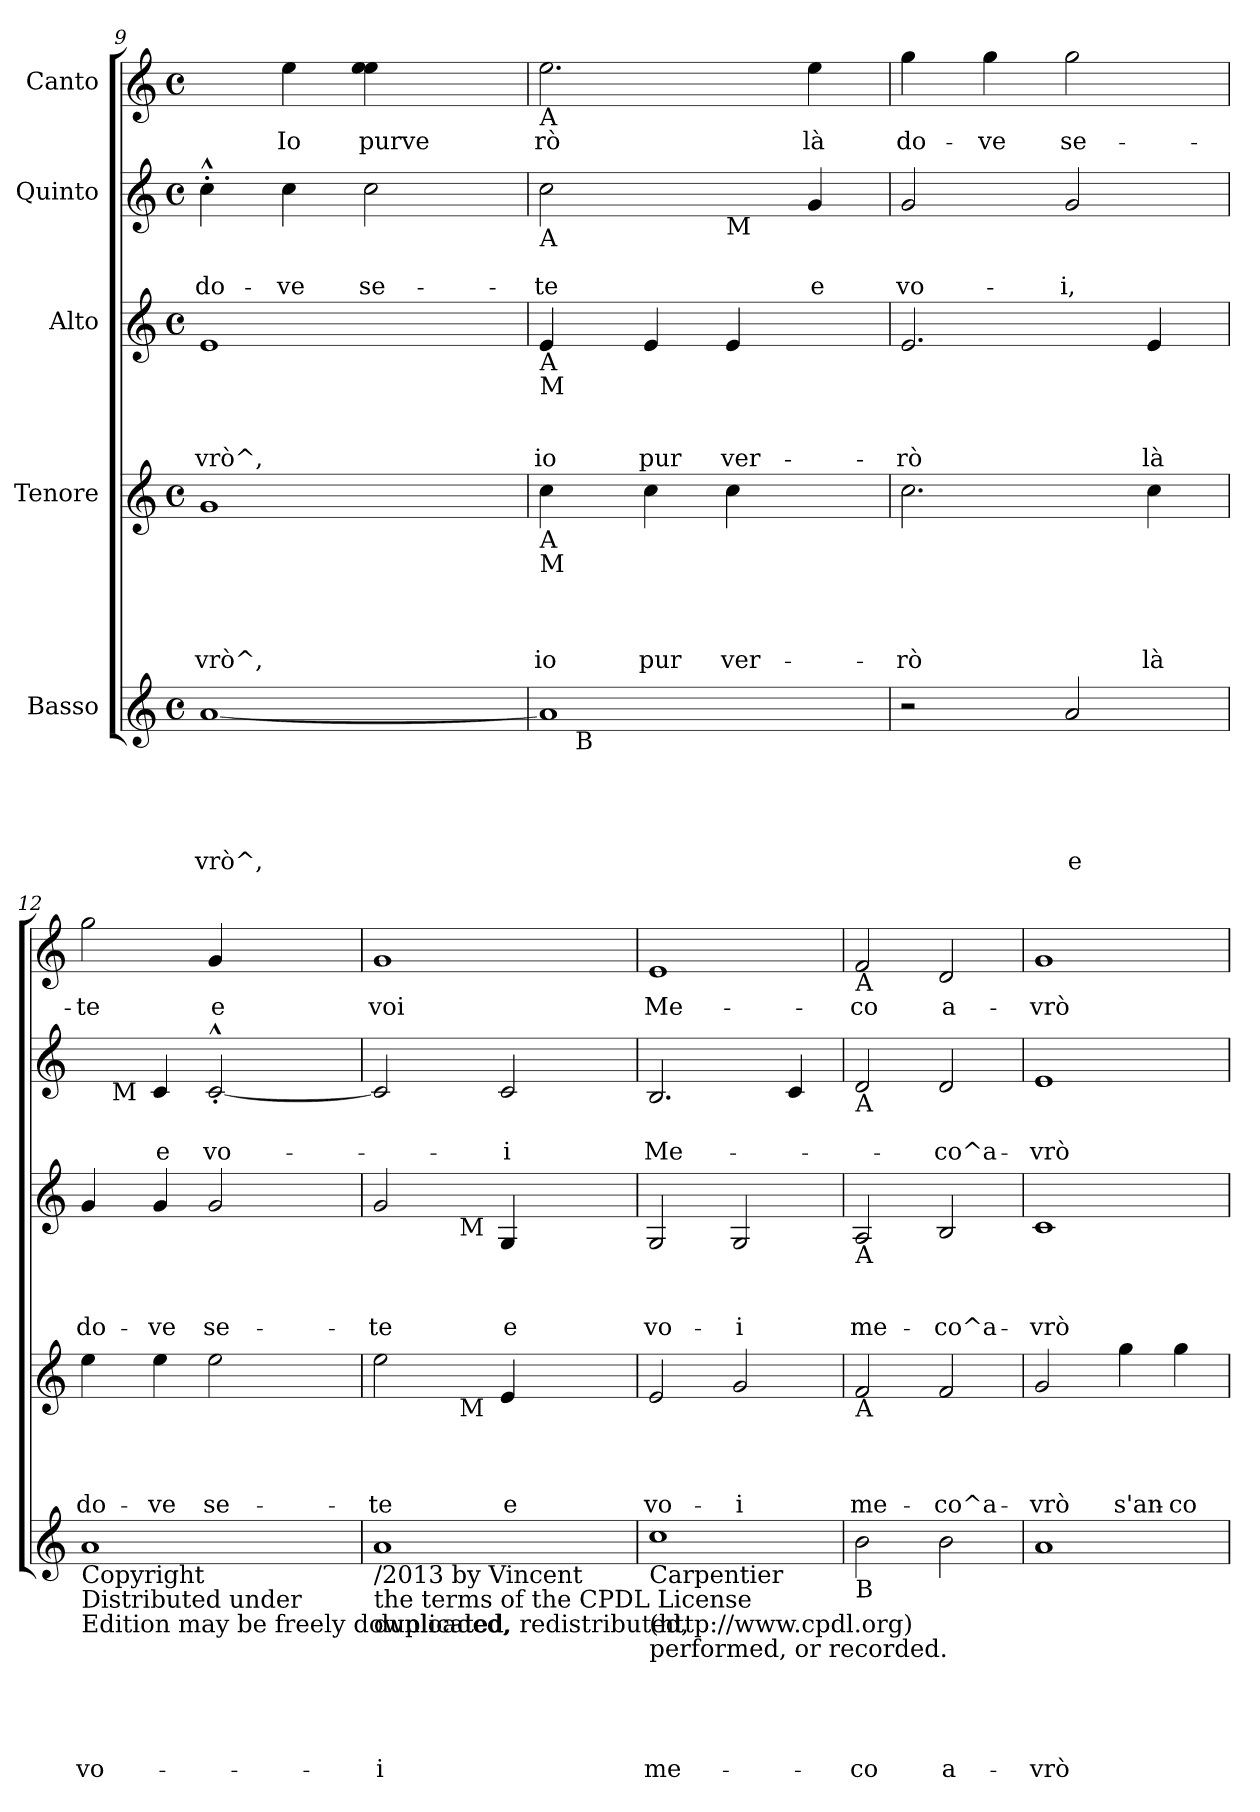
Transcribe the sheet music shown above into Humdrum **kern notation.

**kern	**text	**text	**text	**text	**text	**kern	**text	**text	**text	**text	**kern	**text	**text	**text	**kern	**text	**text	**kern	**text
*part5	*part5	*part5	*part5	*part5	*part5	*part4	*part4	*part4	*part4	*part4	*part3	*part3	*part3	*part3	*part2	*part2	*part2	*part1	*part1
*staff5	*staff5	*staff5	*staff5	*staff5	*staff5	*staff4	*staff4	*staff4	*staff4	*staff4	*staff3	*staff3	*staff3	*staff3	*staff2	*staff2	*staff2	*staff1	*staff1
*I"Basso	*	*	*	*	*	*I"Tenore	*	*	*	*	*I"Alto	*	*	*	*I"Quinto	*	*	*I"Canto	*
*clefG2	*	*	*	*	*	*clefG2	*	*	*	*	*clefG2	*	*	*	*clefG2	*	*	*clefG2	*
*k[]	*	*	*	*	*	*k[]	*	*	*	*	*k[]	*	*	*	*k[]	*	*	*k[]	*
*C:	*	*	*	*	*	*C:	*	*	*	*	*C:	*	*	*	*C:	*	*	*C:	*
*M4/4	*	*	*	*	*	*M4/4	*	*	*	*	*M4/4	*	*	*	*M4/4	*	*	*M4/4	*
*met(c)	*	*	*	*	*	*met(c)	*	*	*	*	*met(c)	*	*	*	*met(c)	*	*	*met(c)	*
=9	=9	=9	=9	=9	=9	=9	=9	=9	=9	=9	=9	=9	=9	=9	=9	=9	=9	=9	=9
!	!	!	!	!	!LO:LY:b	!	!	!	!	!LO:LY:b	!	!	!	!LO:LY:b	!	!	!LO:LY:b	!	!
[<1a	.	.	.	.	-vrò^,	1g	.	.	.	-vrò^,	1e	.	.	-vrò^,	4cc^^>'>\	.	do-	4ryy	.
!	!	!	!	!	!	!	!	!	!	!	!	!	!	!	!	!	!LO:LY:b	!	!LO:LY:b
.	.	.	.	.	.	.	.	.	.	.	.	.	.	.	4cc\	.	-ve	4ee\	Io
!	!	!	!	!	!	!	!	!	!	!	!	!	!	!	!	!	!LO:LY:b	!	!LO:LY:b
.	.	.	.	.	.	.	.	.	.	.	.	.	.	.	2cc\	.	se-	4ee\ 4ee\	purve
.	.	.	.	.	.	.	.	.	.	.	.	.	.	.	.	.	.	4ryy	.
!!LO:PB:g=z
=10	=10	=10	=10	=10	=10	=10	=10	=10	=10	=10	=10	=10	=10	=10	=10	=10	=10	=10	=10
!	!	!	!	!	!	!	!	!	!	!	!	!	!	!	!	!	!	!LO:TX:b:t=A	!
!	!	!	!	!	!	!	!	!	!	!	!	!	!	!	!LO:TX:b:t=A	!	!	!	!
!	!	!	!	!	!	!	!	!	!	!	!LO:TX:b:t=A	!	!	!	!	!	!	!	!
!	!	!	!	!	!	!	!	!	!	!	!LO:TX:b:t=M	!	!	!	!	!	!	!	!
!	!	!	!	!	!	!LO:TX:b:t=A	!	!	!	!	!	!	!	!	!	!	!	!	!
!	!	!	!	!	!	!LO:TX:b:t=M	!	!	!	!	!	!	!	!	!	!	!	!	!
!	!	!	!	!	!	!	!	!	!	!LO:LY:b	!	!	!	!LO:LY:b	!	!	!LO:LY:b	!	!LO:LY:b
*^	*	*	*	*	*	*	*	*	*	*	*	*	*	*	*	*	*	*	*
1a]	16ryy	.	.	.	.	.	4cc\	.	.	.	io	4e/	.	.	io	2cc\	.	-te	2.ee\	rò
!	!LO:TX:b:t=B	!	!	!	!	!	!	!	!	!	!	!	!	!	!	!	!	!	!	!
.	2...ryy	.	.	.	.	.	.	.	.	.	.	.	.	.	.	.	.	.	.	.
!	!	!	!	!	!	!	!	!	!	!	!LO:LY:b	!	!	!	!LO:LY:b	!	!	!	!	!
.	.	.	.	.	.	.	4cc\	.	.	.	pur	4e/	.	.	pur	.	.	.	.	.
!	!	!	!	!	!	!	!	!	!	!	!	!	!	!	!	!LO:TX:b:t=M	!	!	!	!
!	!	!	!	!	!	!	!	!	!	!	!LO:LY:b	!	!	!	!LO:LY:b	!	!	!	!	!
.	.	.	.	.	.	.	4cc\	.	.	.	ver-	4e/	.	.	ver-	4ryy	.	.	.	.
!	!	!	!	!	!	!	!	!	!	!	!	!	!	!	!	!	!	!LO:LY:b	!	!LO:LY:b
.	.	.	.	.	.	.	4ryy	.	.	.	.	4ryy	.	.	.	4g/	.	e	4ee\	là
=11	=11	=11	=11	=11	=11	=11	=11	=11	=11	=11	=11	=11	=11	=11	=11	=11	=11	=11	=11	=11
!	!	!	!	!	!	!	!	!	!	!	!LO:LY:b	!	!	!	!LO:LY:b	!	!	!LO:LY:b	!	!LO:LY:b
*v	*v	*	*	*	*	*	*	*	*	*	*	*	*	*	*	*	*	*	*	*
2r	.	.	.	.	.	2.cc\	.	.	.	-rò	2.e/	.	.	-rò	2g/	.	vo-	4gg\	do-
!	!	!	!	!	!	!	!	!	!	!	!	!	!	!	!	!	!	!	!LO:LY:b
.	.	.	.	.	.	.	.	.	.	.	.	.	.	.	.	.	.	4gg\	-ve
!	!	!	!	!	!LO:LY:b	!	!	!	!	!	!	!	!	!	!	!	!LO:LY:b	!	!LO:LY:b
2a/	.	.	.	.	e	.	.	.	.	.	.	.	.	.	2g/	.	-i,	2gg\	se-
!	!	!	!	!	!	!	!	!	!	!LO:LY:b	!	!	!	!LO:LY:b	!	!	!	!	!
.	.	.	.	.	.	4cc\	.	.	.	là	4e/	.	.	là	.	.	.	.	.
=12	=12	=12	=12	=12	=12	=12	=12	=12	=12	=12	=12	=12	=12	=12	=12	=12	=12	=12	=12
!LO:TX:b:t=Copyright	!	!	!	!	!	!	!	!	!	!	!	!	!	!	!	!	!	!	!
!LO:TX:b:t=Distributed under	!	!	!	!	!	!	!	!	!	!	!	!	!	!	!	!	!	!	!
!LO:TX:b:t=Edition may be freely downloaded,	!	!	!	!	!	!	!	!	!	!	!	!	!	!	!	!	!	!	!
!	!	!	!	!	!LO:LY:b	!	!	!	!	!LO:LY:b	!	!	!	!LO:LY:b	!	!	!	!	!LO:LY:b
*	*	*	*	*	*	*	*	*	*	*	*	*	*	*	*^	*	*	*	*
1a	.	.	.	.	vo-	4ee\	.	.	.	do-	4g/	.	.	do-	4ryy	16.ryy	.	.	2gg\	-te
!	!	!	!	!	!	!	!	!	!	!	!	!	!	!	!	!LO:TX:b:t=M	!	!	!	!
.	.	.	.	.	.	.	.	.	.	.	.	.	.	.	.	2ryy	.	.	.	.
!	!	!	!	!	!	!	!	!	!	!LO:LY:b	!	!	!	!LO:LY:b	!	!	!	!LO:LY:b	!	!
.	.	.	.	.	.	4ee\	.	.	.	-ve	4g/	.	.	-ve	4c/	.	.	e	.	.
!	!	!	!	!	!	!	!	!	!	!LO:LY:b	!	!	!	!LO:LY:b	!	!	!	!LO:LY:b	!	!LO:LY:b
.	.	.	.	.	.	2ee\	.	.	.	se-	2g/	.	.	se-	[<2c^^<'</	.	.	vo-	4g/	e
.	.	.	.	.	.	.	.	.	.	.	.	.	.	.	.	4ryy	.	.	.	.
.	.	.	.	.	.	.	.	.	.	.	.	.	.	.	.	.	.	.	4ryy	.
.	.	.	.	.	.	.	.	.	.	.	.	.	.	.	.	8ryy	.	.	.	.
.	.	.	.	.	.	.	.	.	.	.	.	.	.	.	.	32ryy	.	.	.	.
=13	=13	=13	=13	=13	=13	=13	=13	=13	=13	=13	=13	=13	=13	=13	=13	=13	=13	=13	=13	=13
!LO:TX:b:t=/2013 by Vincent	!	!	!	!	!	!	!	!	!	!	!	!	!	!	!	!	!	!	!	!
!LO:TX:b:t=the terms of the CPDL License	!	!	!	!	!	!	!	!	!	!	!	!	!	!	!	!	!	!	!	!
!LO:TX:b:t=duplicated, redistributed,	!	!	!	!	!	!	!	!	!	!	!	!	!	!	!	!	!	!	!	!
!	!	!	!	!	!LO:LY:b	!	!	!	!	!LO:LY:b	!	!	!	!LO:LY:b	!	!	!	!	!	!LO:LY:b
*	*	*	*	*	*	*^	*	*	*	*	*^	*	*	*	*v	*v	*	*	*	*
1a	.	.	.	.	-i	2ee\	4ryy	.	.	.	-te	2g/	4ryy	.	.	-te	2c/]	.	.	1g	voi
.	.	.	.	.	.	.	16.ryy	.	.	.	.	.	16.ryy	.	.	.	.	.	.	.	.
!	!	!	!	!	!	!	!	!	!	!	!	!	!LO:TX:b:t=M	!	!	!	!	!	!	!	!
!	!	!	!	!	!	!	!LO:TX:b:t=M	!	!	!	!	!	!	!	!	!	!	!	!	!	!
.	.	.	.	.	.	.	2ryy	.	.	.	.	.	2ryy	.	.	.	.	.	.	.	.
!	!	!	!	!	!	!	!	!	!	!	!LO:LY:b	!	!	!	!	!LO:LY:b	!	!	!LO:LY:b	!	!
.	.	.	.	.	.	4e/	.	.	.	.	e	4G/	.	.	.	e	2c/	.	-i	.	.
.	.	.	.	.	.	4ryy	.	.	.	.	.	4ryy	.	.	.	.	.	.	.	.	.
.	.	.	.	.	.	.	8ryy	.	.	.	.	.	8ryy	.	.	.	.	.	.	.	.
.	.	.	.	.	.	.	32ryy	.	.	.	.	.	32ryy	.	.	.	.	.	.	.	.
=14	=14	=14	=14	=14	=14	=14	=14	=14	=14	=14	=14	=14	=14	=14	=14	=14	=14	=14	=14	=14	=14
!LO:TX:b:t=Carpentier	!	!	!	!	!	!	!	!	!	!	!	!	!	!	!	!	!	!	!	!	!
!LO:TX:b:t=(http&colon;//www.cpdl.org)	!	!	!	!	!	!	!	!	!	!	!	!	!	!	!	!	!	!	!	!	!
!LO:TX:b:t=performed, or recorded.	!	!	!	!	!	!	!	!	!	!	!	!	!	!	!	!	!	!	!	!	!
!	!	!	!	!	!LO:LY:b	!	!	!	!	!	!LO:LY:b	!	!	!	!	!LO:LY:b	!	!	!LO:LY:b	!	!LO:LY:b
*	*	*	*	*	*	*v	*v	*	*	*	*	*	*	*	*	*	*	*	*	*	*
*	*	*	*	*	*	*	*	*	*	*	*v	*v	*	*	*	*	*	*	*	*
1cc	.	.	.	.	me-	2e/	.	.	.	vo-	2G/	.	.	vo-	2.B/	.	Me-	1e	Me-
!	!	!	!	!	!	!	!	!	!	!LO:LY:b	!	!	!	!LO:LY:b	!	!	!	!	!
.	.	.	.	.	.	2g/	.	.	.	-i	2G/	.	.	-i	.	.	.	.	.
.	.	.	.	.	.	.	.	.	.	.	.	.	.	.	4c/	.	.	.	.
!!LO:PB:g=z
=15	=15	=15	=15	=15	=15	=15	=15	=15	=15	=15	=15	=15	=15	=15	=15	=15	=15	=15	=15
!	!	!	!	!	!	!	!	!	!	!	!	!	!	!	!	!	!	!LO:TX:b:t=A	!
!	!	!	!	!	!	!	!	!	!	!	!	!	!	!	!LO:TX:b:t=A	!	!	!	!
!	!	!	!	!	!	!	!	!	!	!	!LO:TX:b:t=A	!	!	!	!	!	!	!	!
!	!	!	!	!	!	!LO:TX:b:t=A	!	!	!	!	!	!	!	!	!	!	!	!	!
!LO:TX:b:t=B	!	!	!	!	!	!	!	!	!	!	!	!	!	!	!	!	!	!	!
!	!	!	!	!	!LO:LY:b	!	!	!	!	!LO:LY:b	!	!	!	!LO:LY:b	!	!	!	!	!LO:LY:b
2b\	.	.	.	.	-co	2f/	.	.	.	me-	2A/	.	.	me-	2d/	.	.	2f/	-co
!	!	!	!	!	!LO:LY:b	!	!	!	!	!LO:LY:b	!	!	!	!LO:LY:b	!	!	!LO:LY:b	!	!LO:LY:b
2b\	.	.	.	.	a-	2f/	.	.	.	-co^a-	2B/	.	.	-co^a-	2d/	.	-co^a-	2d/	a-
=16	=16	=16	=16	=16	=16	=16	=16	=16	=16	=16	=16	=16	=16	=16	=16	=16	=16	=16	=16
!	!	!	!	!	!LO:LY:b	!	!	!	!	!LO:LY:b	!	!	!	!LO:LY:b	!	!	!LO:LY:b	!	!LO:LY:b
1a	.	.	.	.	-vrò	2g/	.	.	.	-vrò	1c	.	.	-vrò	1e	.	-vrò	1g	-vrò
!	!	!	!	!	!	!	!	!	!	!LO:LY:b	!	!	!	!	!	!	!	!	!
.	.	.	.	.	.	4gg\	.	.	.	s'an-	.	.	.	.	.	.	.	.	.
!	!	!	!	!	!	!	!	!	!	!LO:LY:b	!	!	!	!	!	!	!	!	!
.	.	.	.	.	.	4gg\	.	.	.	-co	.	.	.	.	.	.	.	.	.
=	=	=	=	=	=	=	=	=	=	=	=	=	=	=	=	=	=	=	=
*-	*-	*-	*-	*-	*-	*-	*-	*-	*-	*-	*-	*-	*-	*-	*-	*-	*-	*-	*-
